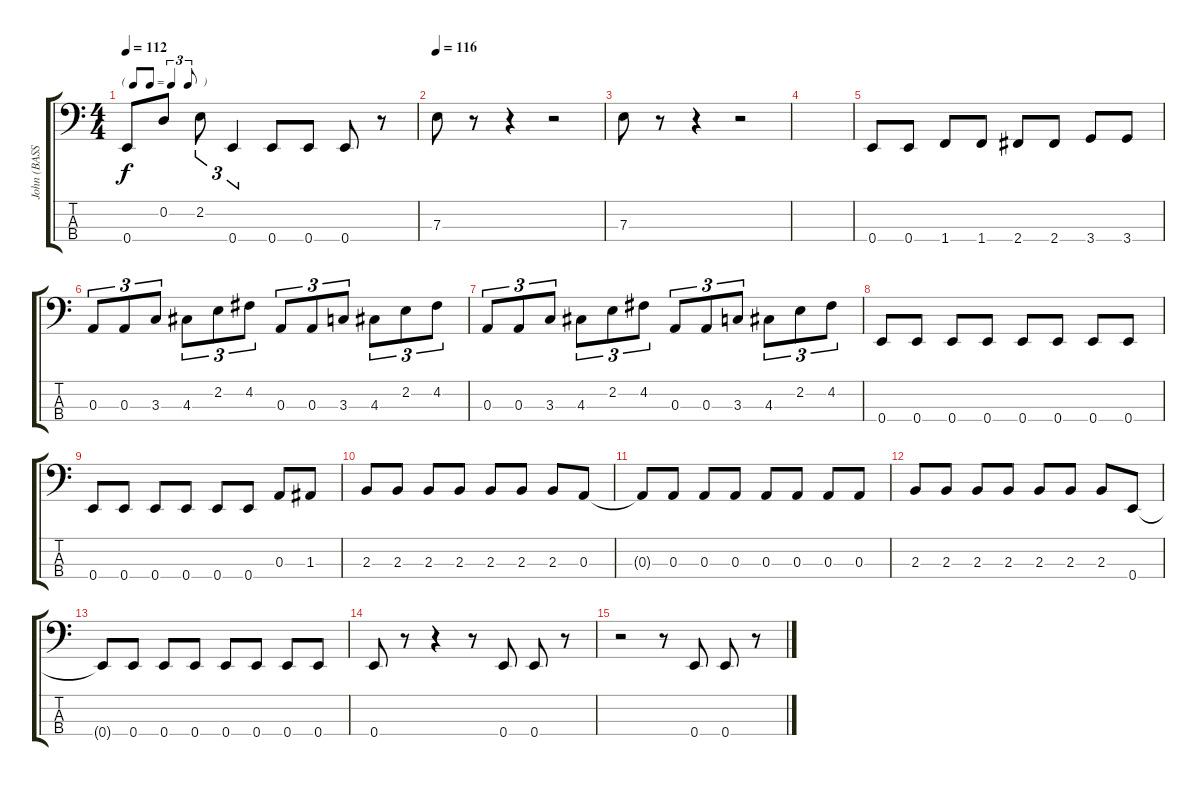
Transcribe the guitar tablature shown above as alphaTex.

\track ("John (BASS)" "John (BASS") {instrument electricbassfinger}
\staff {score tabs}
\tuning (G2 D2 A1 E1) {hide}
\ts (4 4)
\tf triplet8th
\tempo 112
\clef f4
\ks c
0.4{t}.8{dy f} 0.2.8 2.2.8{tu (3 2)} 0.4.4{tu (3 2)} 0.4.8 0.4.8 0.4.8 r.8 |
\tempo 116
7.3.8 r.8 r.4 r.2 |
7.3.8 r.8 r.4 r.2 |
|
0.4.8 0.4.8 1.4.8 1.4.8 2.4.8 2.4.8 3.4.8 3.4.8 |
0.3.8{tu (3 2)} 0.3.8{tu (3 2)} 3.3.8{tu (3 2)} 4.3.8{tu (3 2)} 2.2.8{tu (3 2)} 4.2.8{tu (3 2)} 0.3.8{tu (3 2)} 0.3.8{tu (3 2)} 3.3.8{tu (3 2)} 4.3.8{tu (3 2)} 2.2.8{tu (3 2)} 4.2.8{tu (3 2)} |
0.3.8{tu (3 2)} 0.3.8{tu (3 2)} 3.3.8{tu (3 2)} 4.3.8{tu (3 2)} 2.2.8{tu (3 2)} 4.2.8{tu (3 2)} 0.3.8{tu (3 2)} 0.3.8{tu (3 2)} 3.3.8{tu (3 2)} 4.3.8{tu (3 2)} 2.2.8{tu (3 2)} 4.2.8{tu (3 2)} |
0.4.8 0.4.8 0.4.8 0.4.8 0.4.8 0.4.8 0.4.8 0.4.8 |
0.4.8 0.4.8 0.4.8 0.4.8 0.4.8 0.4.8 0.3.8 1.3.8 |
2.3.8 2.3.8 2.3.8 2.3.8 2.3.8 2.3.8 2.3.8 0.3.8 |
0.3{t}.8 0.3.8 0.3.8 0.3.8 0.3.8 0.3.8 0.3.8 0.3.8 |
2.3.8 2.3.8 2.3.8 2.3.8 2.3.8 2.3.8 2.3.8 0.4.8 |
0.4{t}.8 0.4.8 0.4.8 0.4.8 0.4.8 0.4.8 0.4.8 0.4.8 |
0.4.8 r.8 r.4 r.8 0.4.8 0.4.8 r.8 |
r.2 r.8 0.4.8 0.4.8 r.8
